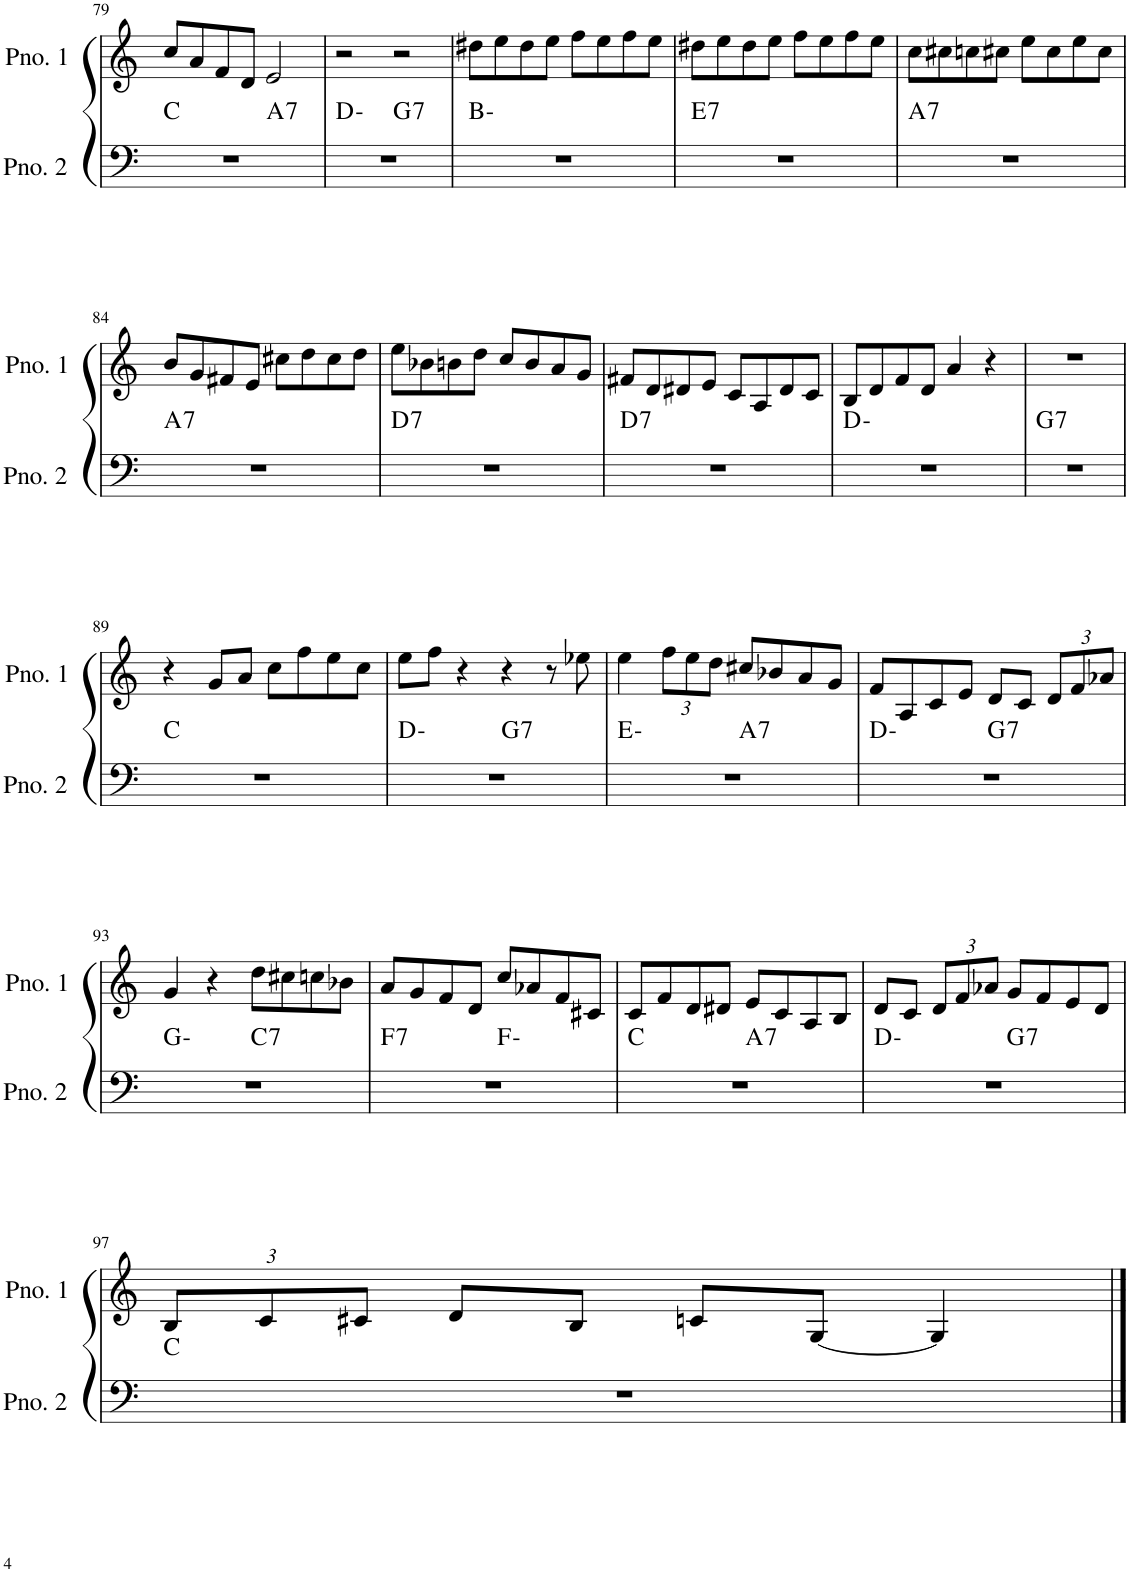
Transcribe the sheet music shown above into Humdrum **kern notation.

**kern	**harte	**kern
*part2	*part2	*part1
*staff2	*	*staff1
*I"ピアノ 2	*	*I"ピアノ 1
!!LO:PB:g=z
*clefF4	*	*clefG2
*k[]	*	*k[]
*M4/4	*	*M4/4
=79	=79	=79
*^	*	*
1r	2ryy	C:maj	8cc/L
.	.	.	8a/
.	.	.	8f/
.	.	.	8d/J
!	!	!LO:H:kt=7	!
.	2ryy	A:7	2e/
=80	=80	=80	=80
1r	2ryy	D:min	2r
!	!	!LO:H:kt=7	!
.	2ryy	G:7	2r
*v	*v	*	*
=81	=81	=81
1r	B:min	8dd#X\L
.	.	8ee\
.	.	8dd#\
.	.	8ee\J
.	.	8ff\L
.	.	8ee\
.	.	8ff\
.	.	8ee\J
=82	=82	=82
!	!LO:H:kt=7	!
1r	E:7	8dd#X\L
.	.	8ee\
.	.	8dd#\
.	.	8ee\J
.	.	8ff\L
.	.	8ee\
.	.	8ff\
.	.	8ee\J
=83	=83	=83
!	!LO:H:kt=7	!
1r	A:7	8cc\L
.	.	8cc#X\
.	.	8ccn\
.	.	8cc#X\J
.	.	8ee\L
.	.	8cc#\
.	.	8ee\
.	.	8cc#\J
!!LO:LB:g=z
=84	=84	=84
!	!LO:H:kt=7	!
1r	A:7	8b/L
.	.	8g/
.	.	8f#X/
.	.	8e/J
.	.	8cc#X\L
.	.	8dd\
.	.	8cc#\
.	.	8dd\J
=85	=85	=85
!	!LO:H:kt=7	!
1r	D:7	8ee\L
.	.	8b-X\
.	.	8bn\
.	.	8dd\J
.	.	8cc/L
.	.	8b/
.	.	8a/
.	.	8g/J
=86	=86	=86
!	!LO:H:kt=7	!
1r	D:7	8f#X/L
.	.	8d/
.	.	8d#X/
.	.	8e/J
.	.	8c/L
.	.	8A/
.	.	8d#/
.	.	8c/J
=87	=87	=87
1r	D:min	8B/L
.	.	8d/
.	.	8f/
.	.	8d/J
.	.	4a/
.	.	4r
=88	=88	=88
!	!LO:H:kt=7	!
1r	G:7	1r
!!LO:LB:g=z
=89	=89	=89
1r	C:maj	4r
.	.	8g/L
.	.	8a/J
.	.	8cc\L
.	.	8ff\
.	.	8ee\
.	.	8cc\J
=90	=90	=90
*^	*	*
1r	2ryy	D:min	8ee\L
.	.	.	8ff\J
.	.	.	4r
!	!	!LO:H:kt=7	!
.	2ryy	G:7	4r
.	.	.	8r
.	.	.	8ee-X\
=91	=91	=91	=91
1r	2ryy	E:min	4ee\
*	*	*	*Xbrackettup
.	.	.	12ff\L
.	.	.	12ee\
.	.	.	12dd\J
!	!	!LO:H:kt=7	!
.	2ryy	A:7	8cc#X/L
.	.	.	8b-X/
.	.	.	8a/
.	.	.	8g/J
=92	=92	=92	=92
1r	2ryy	D:min	8f/L
.	.	.	8A/
.	.	.	8c/
.	.	.	8e/J
!	!	!LO:H:kt=7	!
.	2ryy	G:7	8d/L
.	.	.	8c/J
.	.	.	12d/L
.	.	.	12f/
.	.	.	12a-X/J
!!LO:LB:g=z
=93	=93	=93	=93
1r	2ryy	G:min	4g/
.	.	.	4r
!	!	!LO:H:kt=7	!
.	2ryy	C:7	8dd\L
.	.	.	8cc#X\
.	.	.	8ccn\
.	.	.	8b-X\J
=94	=94	=94	=94
!	!	!LO:H:kt=7	!
1r	2ryy	F:7	8a/L
.	.	.	8g/
.	.	.	8f/
.	.	.	8d/J
.	2ryy	F:min	8cc/L
.	.	.	8a-X/
.	.	.	8f/
.	.	.	8c#X/J
=95	=95	=95	=95
1r	2ryy	C:maj	8c/L
.	.	.	8f/
.	.	.	8d/
.	.	.	8d#X/J
!	!	!LO:H:kt=7	!
.	2ryy	A:7	8e/L
.	.	.	8c/
.	.	.	8A/
.	.	.	8B/J
=96	=96	=96	=96
1r	2ryy	D:min	8d/L
.	.	.	8c/J
.	.	.	12d/L
.	.	.	12f/
.	.	.	12a-X/J
!	!	!LO:H:kt=7	!
.	2ryy	G:7	8g/L
.	.	.	8f/
.	.	.	8e/
.	.	.	8d/J
*v	*v	*	*
!!LO:LB:g=z
=97	=97	=97
1r	C:maj	12B/L
.	.	12c/
.	.	12c#X/J
.	.	8d/L
.	.	8B/J
.	.	8cn/L
.	.	[8G/J
.	.	4G/]
==	==	==
*-	*-	*-
